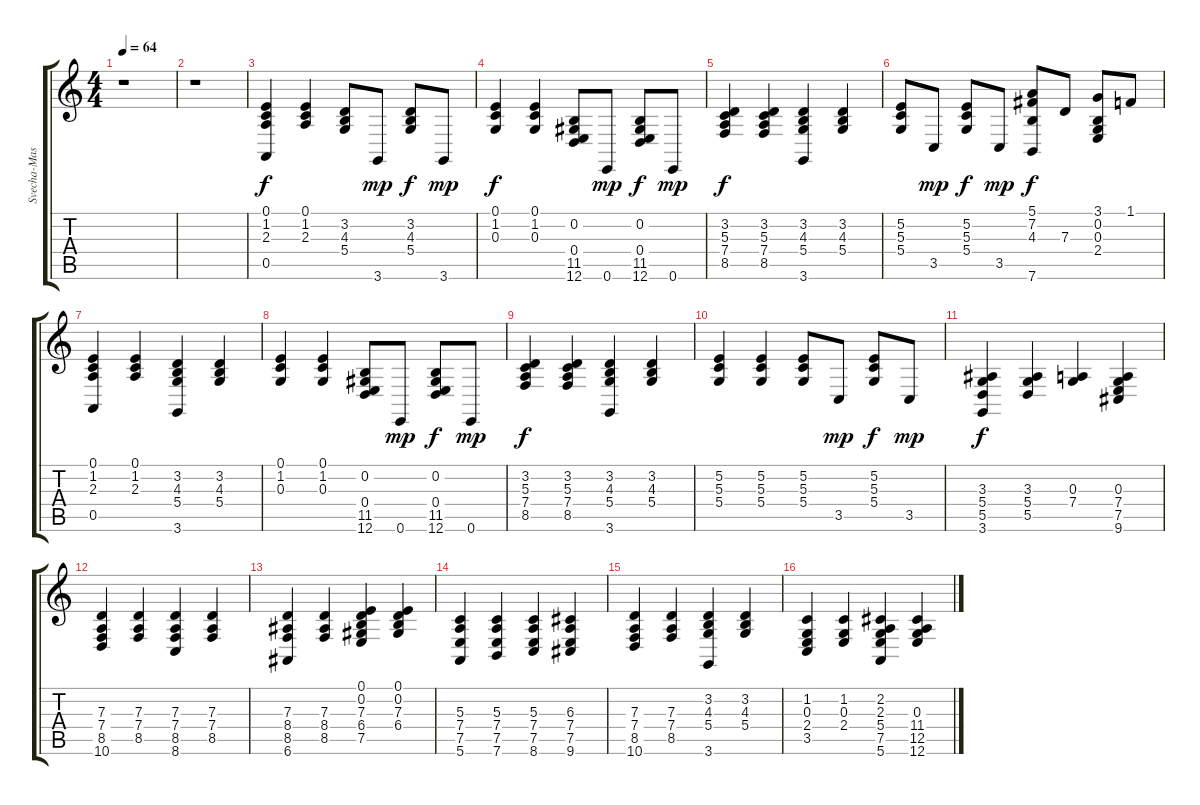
\track ("Svecha-Mashina Vremeni" "Svecha-Mas") {instrument brightacousticpiano}
\staff {score tabs}
\tuning (E4 B3 G3 D3 A2 E2) {hide}
\ts (4 4)
\tempo 64
\clef g2
\ks c
r.1{dy f instrument brightacousticpiano} |
r.1 |
(0.1 1.2 2.3 0.5).4 (0.1 1.2 2.3).4 (3.2 4.3 5.4).8 3.6.8{dy mp} (3.2 4.3 5.4).8{dy f} 3.6.8{dy mp} |
(0.1 1.2 0.3).4{dy f} (0.1 1.2 0.3).4 (0.2 0.4 11.5 12.6).8 0.6.8{dy mp} (0.2 0.4 11.5 12.6).8{dy f} 0.6.8{dy mp} |
(3.2 5.3 7.4 8.5).4{dy f} (3.2 5.3 7.4 8.5).4 (3.2 4.3 5.4 3.6).4 (3.2 4.3 5.4).4 |
(5.2 5.3 5.4).8 3.5.8{dy mp} (5.2 5.3 5.4).8{dy f} 3.5.8{dy mp} (5.1 7.2 4.3 7.6).8{dy f} 7.3.8 (3.1 0.2 0.3 2.4).8 1.1.8 |
(0.1 1.2 2.3 0.5).4 (0.1 1.2 2.3).4 (3.2 4.3 5.4 3.6).4 (3.2 4.3 5.4).4 |
(0.1 1.2 0.3).4 (0.1 1.2 0.3).4 (0.2 0.4 11.5 12.6).8 0.6.8{dy mp} (0.2 0.4 11.5 12.6).8{dy f} 0.6.8{dy mp} |
(3.2 5.3 7.4 8.5).4{dy f} (3.2 5.3 7.4 8.5).4 (3.2 4.3 5.4 3.6).4 (3.2 4.3 5.4).4 |
(5.2 5.3 5.4).4 (5.2 5.3 5.4).4 (5.2 5.3 5.4).8 3.5.8{dy mp} (5.2 5.3 5.4).8{dy f} 3.5.8{dy mp} |
(3.3 5.4 5.5 3.6).4{dy f} (3.3 5.4 5.5).4 (0.3 7.4).4 (0.3 7.4 7.5 9.6).4 |
(7.3 7.4 8.5 10.6).4 (7.3 7.4 8.5).4 (7.3 7.4 8.5 8.6).4 (7.3 7.4 8.5).4 |
(7.3 8.4 8.5 6.6).4 (7.3 8.4 8.5).4 (0.1 0.2 7.3 6.4 7.5).4 (0.1 0.2 7.3 6.4).4 |
(5.3 7.4 7.5 5.6).4 (5.3 7.4 7.5 7.6).4 (5.3 7.4 7.5 8.6).4 (6.3 7.4 7.5 9.6).4 |
(7.3 7.4 8.5 10.6).4 (7.3 7.4 8.5).4 (3.2 4.3 5.4 3.6).4 (3.2 4.3 5.4).4 |
(1.2 0.3 2.4 3.5).4 (1.2 0.3 2.4).4 (2.2 2.3 5.4 7.5 5.6).4 (0.3 11.4 12.5 12.6).4
